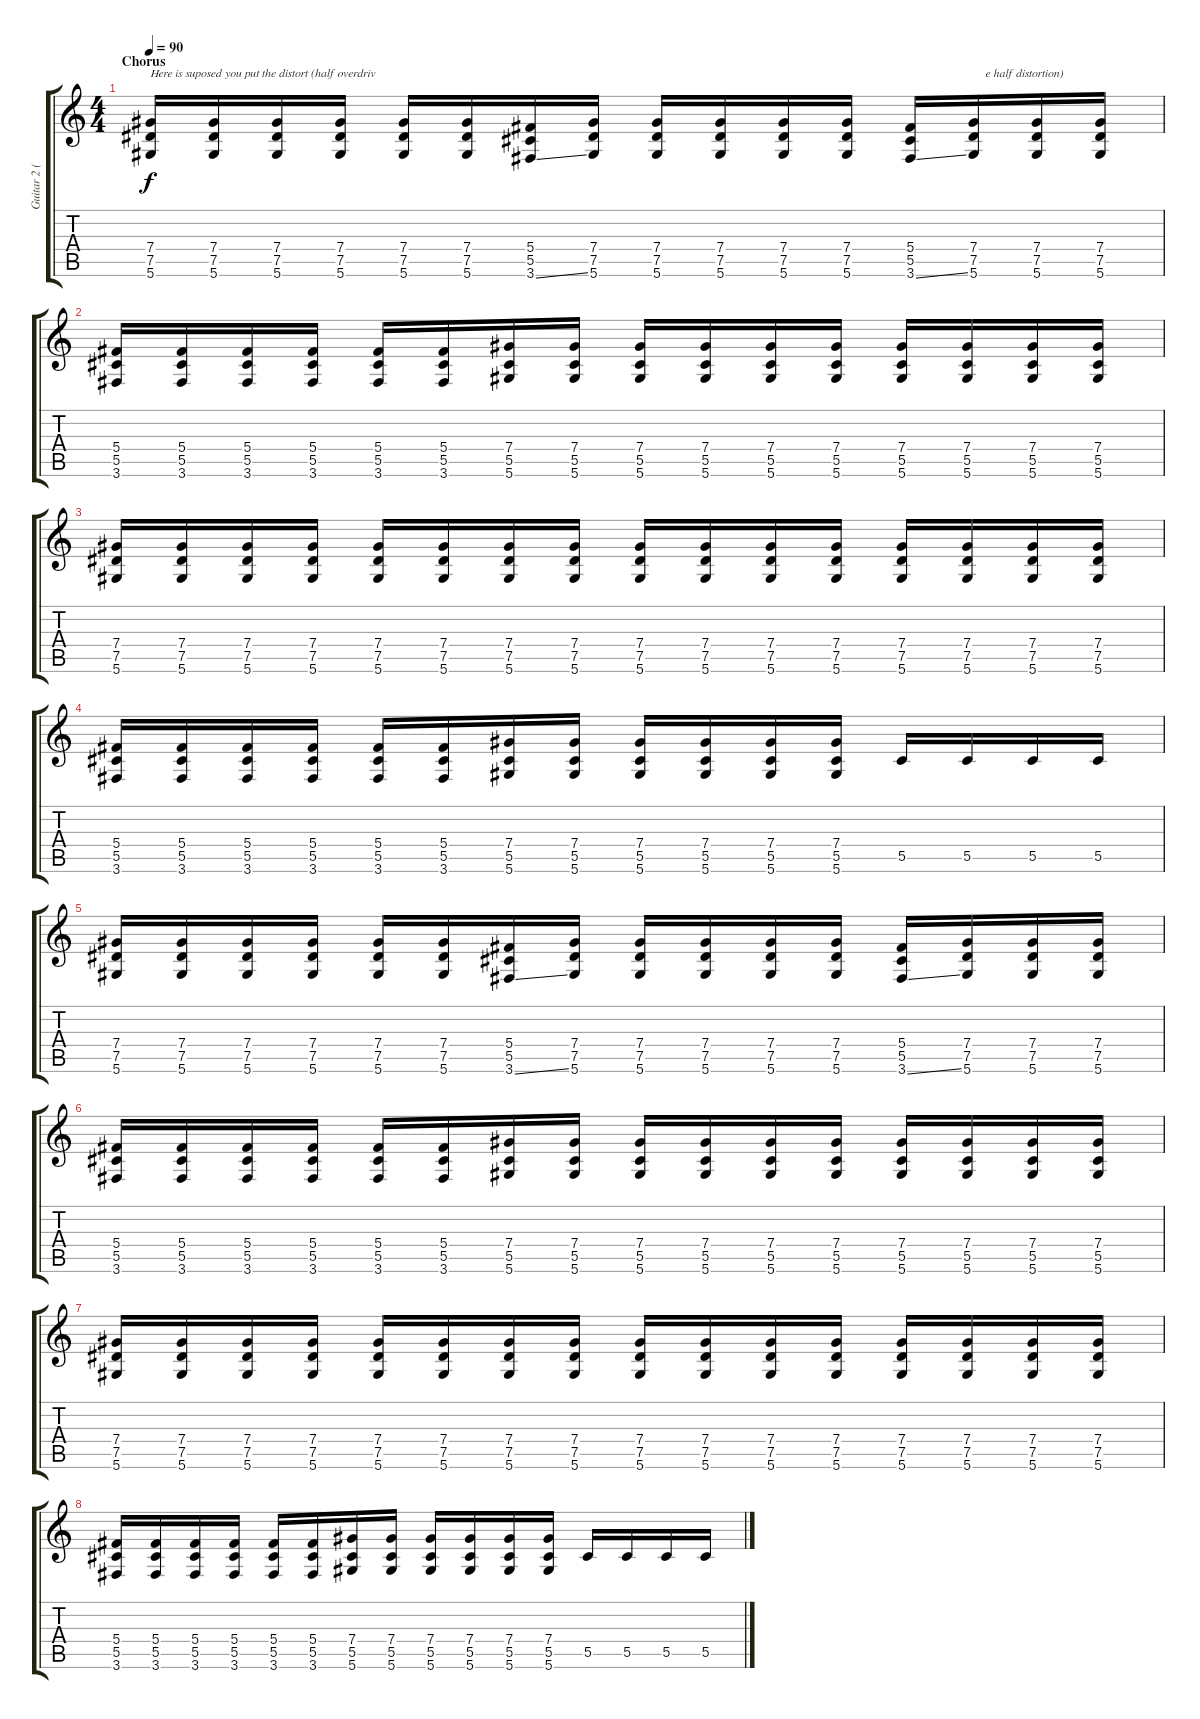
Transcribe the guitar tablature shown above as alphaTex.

\track ("Guitar 2 (Eb)" "Guitar 2 (") {instrument overdrivenguitar}
\staff {score tabs}
\tuning (Eb4 Bb3 Gb3 Db3 Ab2 Eb2) {hide}
\ts (4 4)
\section ("" "Chorus")
\tempo 90
\clef g2
\ks c
(7.4 7.5 5.6).16{txt "Here is suposed you put the distort (half overdriv" dy f} (7.4 7.5 5.6).16 (7.4 7.5 5.6).16 (7.4 7.5 5.6).16 (7.4 7.5 5.6).16 (7.4 7.5 5.6).16 (5.4 5.5 3.6{ss}).16 (7.4 7.5 5.6).16 (7.4 7.5 5.6).16 (7.4 7.5 5.6).16 (7.4 7.5 5.6).16 (7.4 7.5 5.6).16 (5.4 5.5 3.6{ss}).16 (7.4 7.5 5.6).16{txt "    e half distortion)"} (7.4 7.5 5.6).16 (7.4 7.5 5.6).16 |
(5.4 5.5 3.6).16 (5.4 5.5 3.6).16 (5.4 5.5 3.6).16 (5.4 5.5 3.6).16 (5.4 5.5 3.6).16 (5.4 5.5 3.6).16 (7.4 5.5 5.6).16 (7.4 5.5 5.6).16 (7.4 5.5 5.6).16 (7.4 5.5 5.6).16 (7.4 5.5 5.6).16 (7.4 5.5 5.6).16 (7.4 5.5 5.6).16 (7.4 5.5 5.6).16 (7.4 5.5 5.6).16 (7.4 5.5 5.6).16 |
(7.4 7.5 5.6).16 (7.4 7.5 5.6).16 (7.4 7.5 5.6).16 (7.4 7.5 5.6).16 (7.4 7.5 5.6).16 (7.4 7.5 5.6).16 (7.4 7.5 5.6).16 (7.4 7.5 5.6).16 (7.4 7.5 5.6).16 (7.4 7.5 5.6).16 (7.4 7.5 5.6).16 (7.4 7.5 5.6).16 (7.4 7.5 5.6).16 (7.4 7.5 5.6).16 (7.4 7.5 5.6).16 (7.4 7.5 5.6).16 |
(5.4 5.5 3.6).16 (5.4 5.5 3.6).16 (5.4 5.5 3.6).16 (5.4 5.5 3.6).16 (5.4 5.5 3.6).16 (5.4 5.5 3.6).16 (7.4 5.5 5.6).16 (7.4 5.5 5.6).16 (7.4 5.5 5.6).16 (7.4 5.5 5.6).16 (7.4 5.5 5.6).16 (7.4 5.5 5.6).16 5.5.16 5.5.16 5.5.16 5.5.16 |
(7.4 7.5 5.6).16 (7.4 7.5 5.6).16 (7.4 7.5 5.6).16 (7.4 7.5 5.6).16 (7.4 7.5 5.6).16 (7.4 7.5 5.6).16 (5.4 5.5 3.6{ss}).16 (7.4 7.5 5.6).16 (7.4 7.5 5.6).16 (7.4 7.5 5.6).16 (7.4 7.5 5.6).16 (7.4 7.5 5.6).16 (5.4 5.5 3.6{ss}).16 (7.4 7.5 5.6).16 (7.4 7.5 5.6).16 (7.4 7.5 5.6).16 |
(5.4 5.5 3.6).16 (5.4 5.5 3.6).16 (5.4 5.5 3.6).16 (5.4 5.5 3.6).16 (5.4 5.5 3.6).16 (5.4 5.5 3.6).16 (7.4 5.5 5.6).16 (7.4 5.5 5.6).16 (7.4 5.5 5.6).16 (7.4 5.5 5.6).16 (7.4 5.5 5.6).16 (7.4 5.5 5.6).16 (7.4 5.5 5.6).16 (7.4 5.5 5.6).16 (7.4 5.5 5.6).16 (7.4 5.5 5.6).16 |
(7.4 7.5 5.6).16 (7.4 7.5 5.6).16 (7.4 7.5 5.6).16 (7.4 7.5 5.6).16 (7.4 7.5 5.6).16 (7.4 7.5 5.6).16 (7.4 7.5 5.6).16 (7.4 7.5 5.6).16 (7.4 7.5 5.6).16 (7.4 7.5 5.6).16 (7.4 7.5 5.6).16 (7.4 7.5 5.6).16 (7.4 7.5 5.6).16 (7.4 7.5 5.6).16 (7.4 7.5 5.6).16 (7.4 7.5 5.6).16 |
(5.4 5.5 3.6).16 (5.4 5.5 3.6).16 (5.4 5.5 3.6).16 (5.4 5.5 3.6).16 (5.4 5.5 3.6).16 (5.4 5.5 3.6).16 (7.4 5.5 5.6).16 (7.4 5.5 5.6).16 (7.4 5.5 5.6).16 (7.4 5.5 5.6).16 (7.4 5.5 5.6).16 (7.4 5.5 5.6).16 5.5.16 5.5.16 5.5.16 5.5.16
